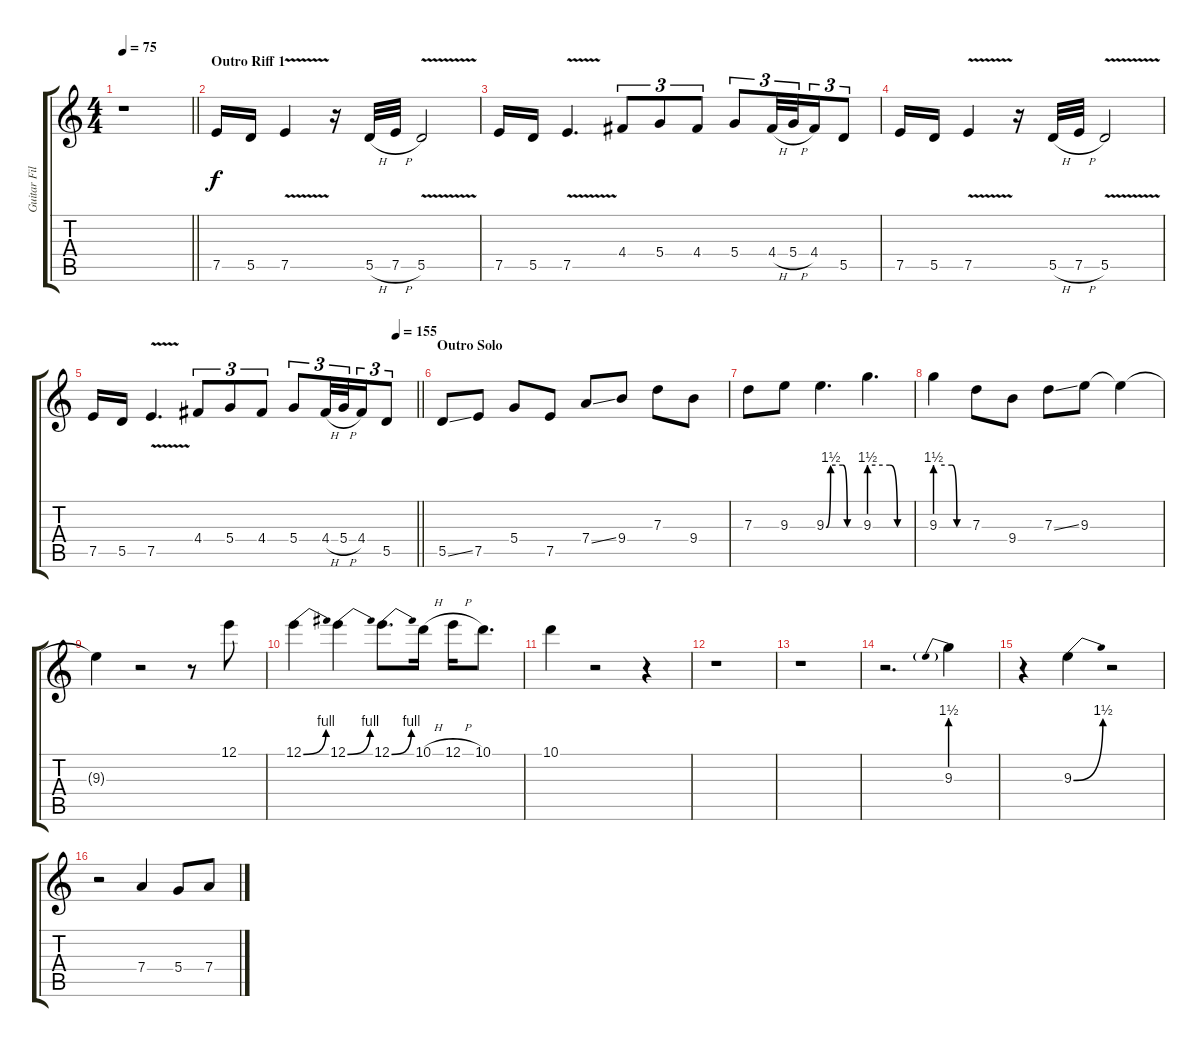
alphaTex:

\track ("Guitar Fills" "Guitar Fil") {instrument distortionguitar}
\staff {score tabs}
\tuning (E4 B3 G3 D3 A2 E2) {hide}
\ts (4 4)
\tempo 75
\clef g2
\barLineRight lightlight
\ks c
r.1{dy f} |
\section ("" "Outro Riff 1")
7.5.16{volume 9 balance 0} 5.5.16 7.5{v}.4 r.16 5.5{h}.32 7.5{h}.32 5.5{v}.2 |
7.5.16 5.5.16 7.5{v}.4{d} 4.4.8{tu (3 2)} 5.4.8{tu (3 2)} 4.4.8{tu (3 2)} 5.4.8{tu (3 2)} 4.4{h}.32{tu (3 2)} 5.4{h}.32{tu (3 2) beam merge} 4.4.16{tu (3 2)} 5.5.8{tu (3 2)} |
7.5.16 5.5.16 7.5{v}.4 r.16 5.5{h}.32 7.5{h}.32 5.5{v}.2 |
\tempo (155 0.9375)
\barLineRight lightlight
7.5.16 5.5.16 7.5{v}.4{d} 4.4.8{tu (3 2)} 5.4.8{tu (3 2)} 4.4.8{tu (3 2)} 5.4.8{tu (3 2)} 4.4{h}.32{tu (3 2)} 5.4{h}.32{tu (3 2) beam merge} 4.4.16{tu (3 2)} 5.5.8{tu (3 2)} |
\section ("" "Outro Solo")
5.5{ss}.8{volume 13} 7.5.8 5.4.8 7.5.8 7.4{ss}.8 9.4.8 7.3.8 9.4.8 |
7.3.8 9.3.8 9.3{be (custom 0 0 8 6 30 6 38 0 60 0)}.4{d} 9.3{be (custom 0 6 30 6 41 0 60 0)}.4{d} |
9.3{be (custom 0 6 30 6 39 0 60 0)}.4 7.3.8 9.4.8 7.3{ss}.8 9.3.8 9.3{t}.4 |
9.3{t}.4 r.2 r.8 12.1.8 |
12.1{be (bend 0 0 60 4)}.4 12.1{be (bend 0 0 60 4)}.4 12.1{be (bend 0 0 60 4)}.8{d} 10.1{h}.16 12.1{h}.16 10.1.8{d} |
10.1.4 r.2 r.4 |
r.1 |
r.1 |
r.2{d} 9.3{be (prebend 0 6 60 6)}.4 |
r.4 9.3{be (bend 0 0 60 6)}.4 r.2 |
r.2 7.4.4{volume 3} 5.4.8{volume 13} 7.4.8
